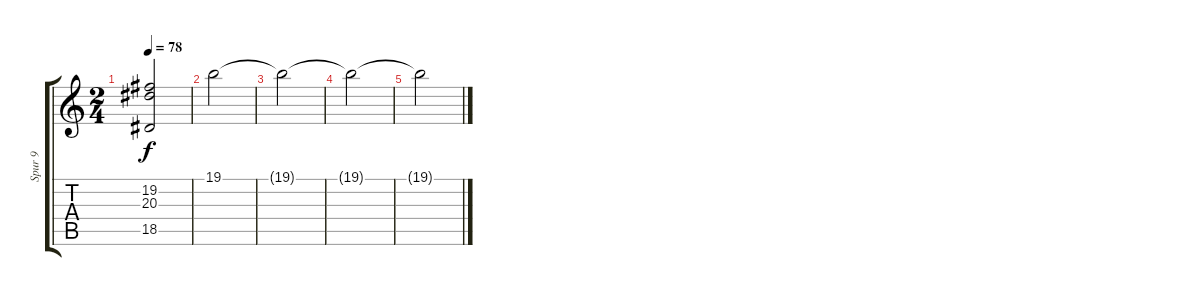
\track ("Spur 9" "Spur 9") {instrument stringensemble2}
\staff {score tabs}
\tuning (E4 B3 G3 D3 A2 E2) {hide}
\ts (2 4)
\tempo 78
\clef g2
\ks c
(19.2{t} 20.3{t} 18.5{t}).2{dy f} |
19.1.2 |
19.1{t}.2 |
19.1{t}.2 |
19.1{t}.2
